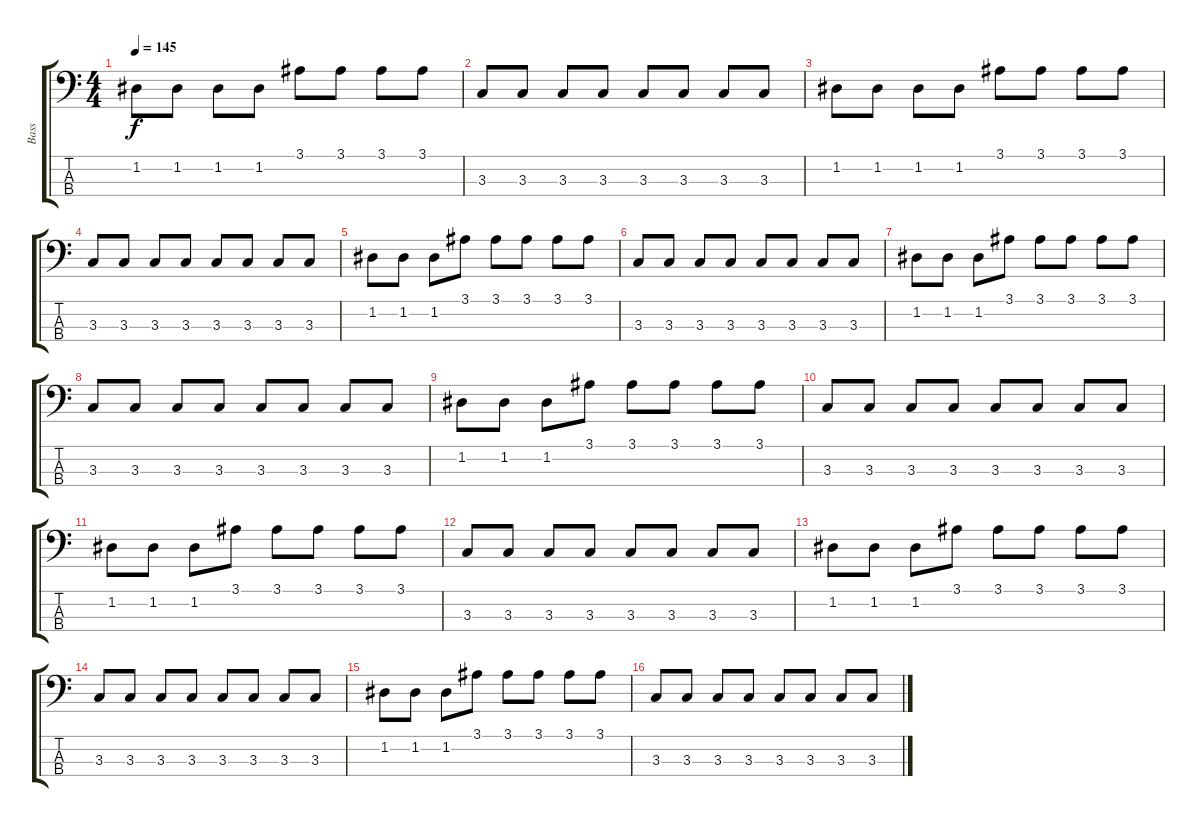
\track ("Bass" "Bass") {instrument electricbasspick}
\staff {score tabs}
\tuning (G2 D2 A1 E1) {hide}
\ts (4 4)
\tempo 145
\clef f4
\ks c
1.2.8{dy f} 1.2.8 1.2.8 1.2.8 3.1.8 3.1.8 3.1.8 3.1.8 |
3.3.8 3.3.8 3.3.8 3.3.8 3.3.8 3.3.8 3.3.8 3.3.8 |
1.2.8 1.2.8 1.2.8 1.2.8 3.1.8 3.1.8 3.1.8 3.1.8 |
3.3.8 3.3.8 3.3.8 3.3.8 3.3.8 3.3.8 3.3.8 3.3.8 |
1.2.8 1.2.8 1.2.8 3.1.8 3.1.8 3.1.8 3.1.8 3.1.8 |
3.3.8 3.3.8 3.3.8 3.3.8 3.3.8 3.3.8 3.3.8 3.3.8 |
1.2.8 1.2.8 1.2.8 3.1.8 3.1.8 3.1.8 3.1.8 3.1.8 |
3.3.8 3.3.8 3.3.8 3.3.8 3.3.8 3.3.8 3.3.8 3.3.8 |
1.2.8 1.2.8 1.2.8 3.1.8 3.1.8 3.1.8 3.1.8 3.1.8 |
3.3.8 3.3.8 3.3.8 3.3.8 3.3.8 3.3.8 3.3.8 3.3.8 |
1.2.8 1.2.8 1.2.8 3.1.8 3.1.8 3.1.8 3.1.8 3.1.8 |
3.3.8 3.3.8 3.3.8 3.3.8 3.3.8 3.3.8 3.3.8 3.3.8 |
1.2.8 1.2.8 1.2.8 3.1.8 3.1.8 3.1.8 3.1.8 3.1.8 |
3.3.8 3.3.8 3.3.8 3.3.8 3.3.8 3.3.8 3.3.8 3.3.8 |
1.2.8 1.2.8 1.2.8 3.1.8 3.1.8 3.1.8 3.1.8 3.1.8 |
3.3.8 3.3.8 3.3.8 3.3.8 3.3.8 3.3.8 3.3.8 3.3.8
